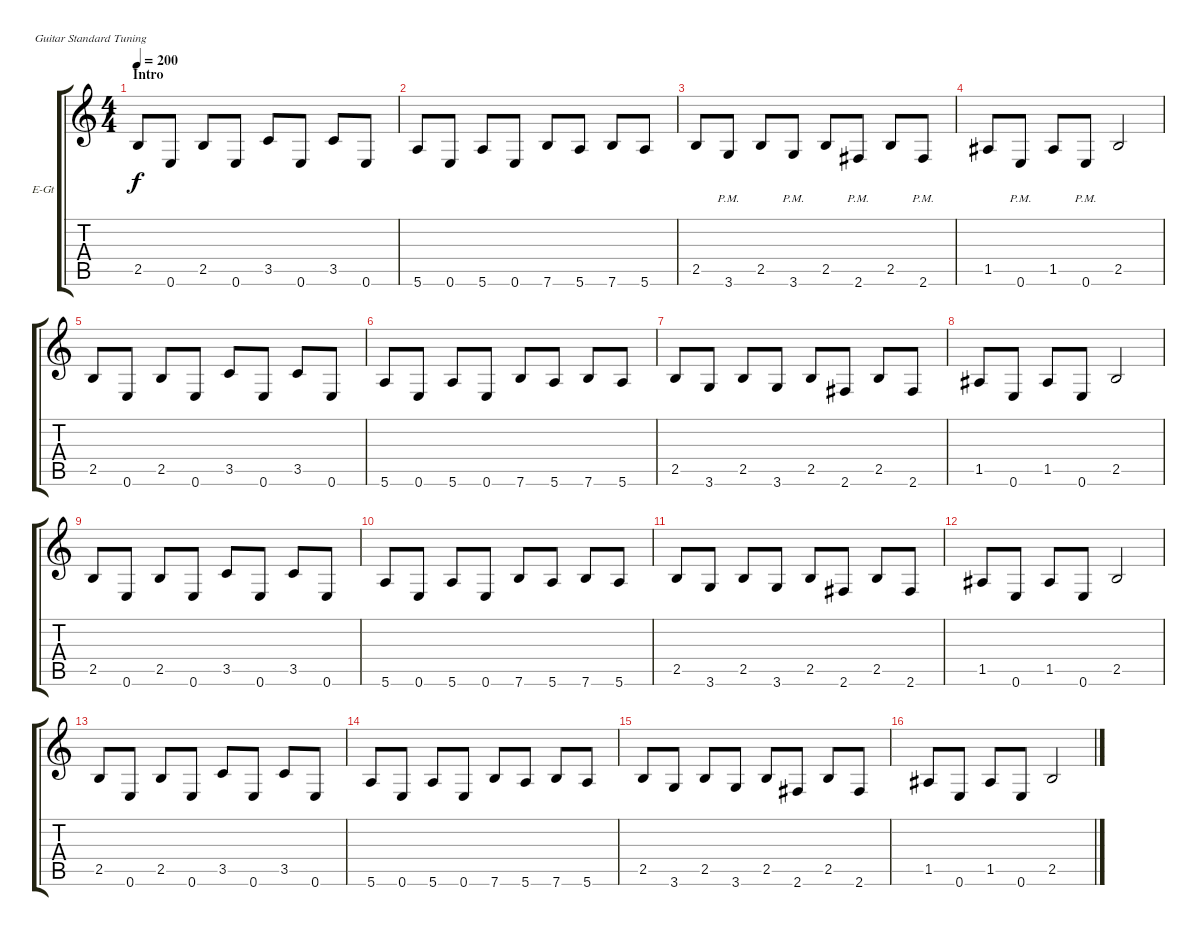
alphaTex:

\defaultSystemsLayout 4
\bracketExtendMode groupsimilarinstruments
\firstSystemTrackNameOrientation horizontal
\otherSystemsTrackNameOrientation horizontal
\track ("Electric Guitar" "E-Gt") {instrument distortionguitar}
\staff {score tabs}
\tuning (E4 B3 G3 D3 A2 E2)
\ts (4 4)
\section ("" "Intro")
\tempo 200
\clef g2
\ks c
2.5.8{dy f instrument distortionguitar} 0.6.8 2.5.8 0.6.8 3.5.8 0.6.8 3.5.8 0.6.8 |
5.6.8 0.6.8 5.6.8 0.6.8 7.6.8 5.6.8 7.6.8 5.6.8 |
2.5.8 3.6{pm}.8 2.5.8 3.6{pm}.8 2.5.8 2.6{pm}.8 2.5.8 2.6{pm}.8 |
1.5.8 0.6{pm}.8 1.5.8 0.6{pm}.8 2.5.2 |
2.5.8 0.6.8 2.5.8 0.6.8 3.5.8 0.6.8 3.5.8 0.6.8 |
5.6.8 0.6.8 5.6.8 0.6.8 7.6.8 5.6.8 7.6.8 5.6.8 |
2.5.8 3.6.8 2.5.8 3.6.8 2.5.8 2.6.8 2.5.8 2.6.8 |
1.5.8 0.6.8 1.5.8 0.6.8 2.5.2 |
2.5.8 0.6.8 2.5.8 0.6.8 3.5.8 0.6.8 3.5.8 0.6.8 |
5.6.8 0.6.8 5.6.8 0.6.8 7.6.8 5.6.8 7.6.8 5.6.8 |
2.5.8 3.6.8 2.5.8 3.6.8 2.5.8 2.6.8 2.5.8 2.6.8 |
1.5.8 0.6.8 1.5.8 0.6.8 2.5.2 |
2.5.8 0.6.8 2.5.8 0.6.8 3.5.8 0.6.8 3.5.8 0.6.8 |
5.6.8 0.6.8 5.6.8 0.6.8 7.6.8 5.6.8 7.6.8 5.6.8 |
2.5.8 3.6.8 2.5.8 3.6.8 2.5.8 2.6.8 2.5.8 2.6.8 |
1.5.8 0.6.8 1.5.8 0.6.8 2.5.2
